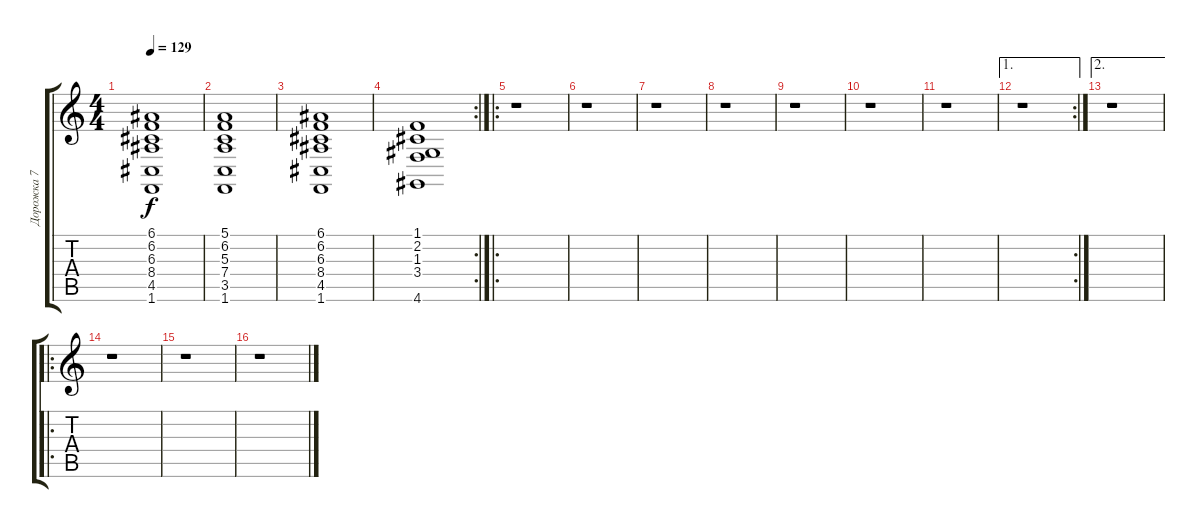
\track ("Дорожка 7" "Дорожка 7") {instrument synthstrings2}
\staff {score tabs}
\tuning (E4 B3 G3 D3 A2 E2) {hide}
\ts (4 4)
\tempo 129
\clef g2
\ks c
(6.1 6.2 6.3 8.4 4.5 1.6).1{dy f} |
(5.1 6.2 5.3 7.4 3.5 1.6).1 |
(6.1 6.2 6.3 8.4 4.5 1.6).1 |
\rc 2
(1.1 2.2 1.3 3.4 4.6).1 |
\ro
r.1 |
r.1 |
r.1 |
r.1 |
r.1 |
r.1 |
r.1 |
\ae 1
\rc 2
r.1 |
\ae 2
r.1 |
\ro
r.1 |
r.1 |
r.1
